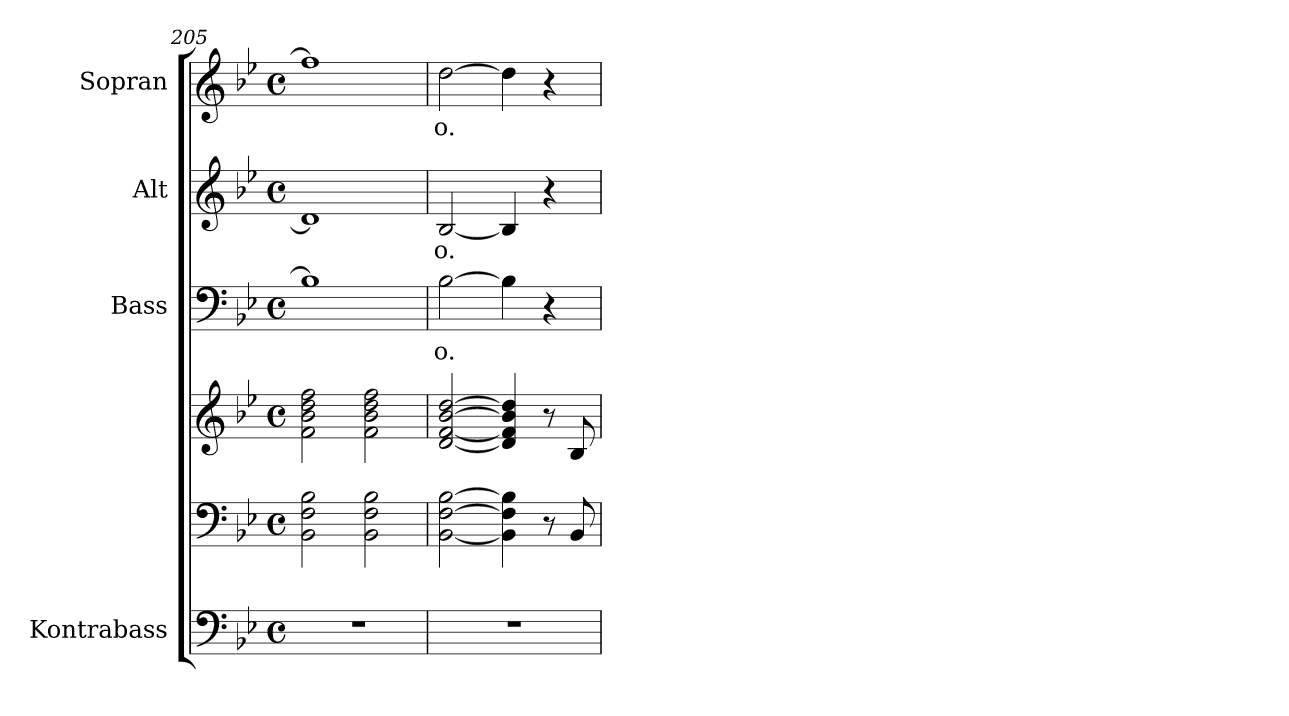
**kern	**kern	**kern	**kern	**text	**kern	**text	**kern	**text
*part5	*part4	*part4	*part3	*part3	*part2	*part2	*part1	*part1
*staff6	*staff5	*staff4	*staff3	*staff3	*staff2	*staff2	*staff1	*staff1
*I"Kontrabass	*	*	*I"Bass	*	*I"Alt	*	*I"Sopran	*
*I'Kb.	*	*	*I'B.	*	*I'A.	*	*I'S.	*
*clefF4	*clefF4	*clefG2	*clefF4	*	*clefG2	*	*clefG2	*
*ITrd7c12	*	*	*	*	*	*	*	*
*k[b-e-]	*k[b-e-]	*k[b-e-]	*k[b-e-]	*	*k[b-e-]	*	*k[b-e-]	*
*B-:	*B-:	*B-:	*B-:	*	*B-:	*	*B-:	*
*M4/4	*M4/4	*M4/4	*M4/4	*	*M4/4	*	*M4/4	*
*met(c)	*met(c)	*met(c)	*met(c)	*	*met(c)	*	*met(c)	*
=205	=205	=205	=205	=205	=205	=205	=205	=205
1r	2BB-\ 2F\ 2B-\	2f\ 2b-\ 2dd\ 2ff\	1B-]	.	1d]	.	1ff]	.
.	2BB-\ 2F\ 2B-\	2f\ 2b-\ 2dd\ 2ff\	.	.	.	.	.	.
=206	=206	=206	=206	=206	=206	=206	=206	=206
!	!	!	!	!LO:LY:b	!	!LO:LY:b	!	!LO:LY:b
1r	[2BB-\ [2F\ [2B-\	[2d/ [2f/ [2b-/ [2dd/	[2B-\	-o.	[2B-/	-o.	[2dd\	-o.
.	4BB-\] 4F\] 4B-\]	4d/] 4f/] 4b-/] 4dd/]	4B-\]	.	4B-/]	.	4dd\]	.
.	8r	8r	4r	.	4r	.	4r	.
.	8BB-/	8B-/	.	.	.	.	.	.
=	=	=	=	=	=	=	=	=
*-	*-	*-	*-	*-	*-	*-	*-	*-
